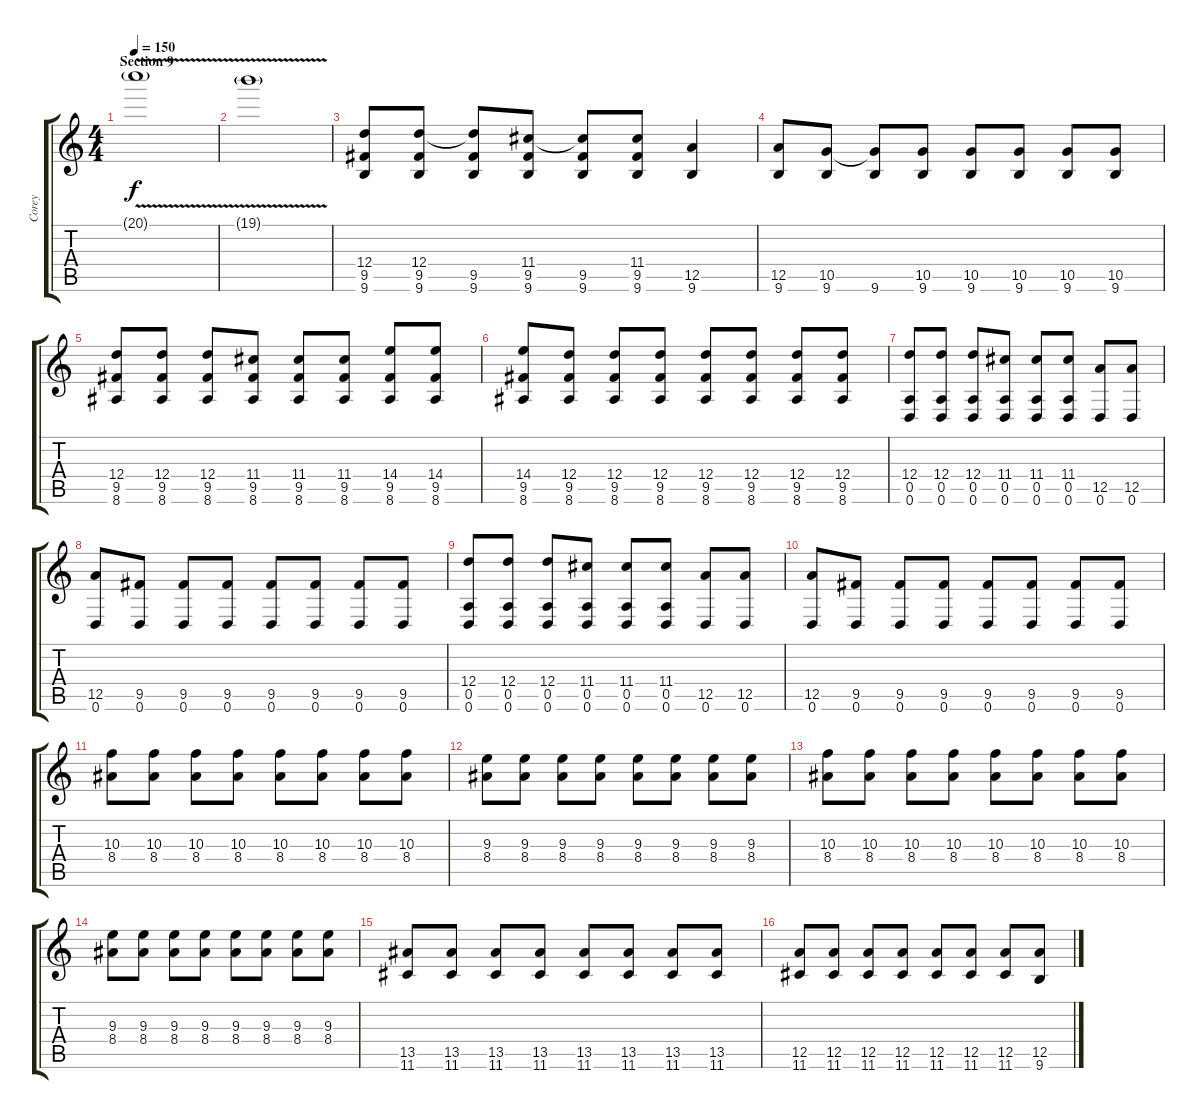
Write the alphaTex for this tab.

\track ("Corey" "Corey") {instrument distortionguitar}
\staff {score tabs}
\tuning (E4 B3 G3 D3 A2 D2) {hide}
\ts (4 4)
\section ("" "Section 9")
\tempo 150
\clef g2
\ks c
20.1{v g}.1{dy f} |
19.1{v g}.1 |
(12.4 9.5 9.6).8 (12.4 9.5 9.6).8 (12.4{t} 9.5 9.6).8 (11.4 9.5 9.6).8 (11.4{t} 9.5 9.6).8 (11.4 9.5 9.6).8 (12.5 9.6).4 |
(12.5 9.6).8 (10.5 9.6).8 (10.5{t} 9.6).8 (10.5 9.6).8 (10.5 9.6).8 (10.5 9.6).8 (10.5 9.6).8 (10.5 9.6).8 |
(12.4 9.5 8.6).8 (12.4 9.5 8.6).8 (12.4 9.5 8.6).8 (11.4 9.5 8.6).8 (11.4 9.5 8.6).8 (11.4 9.5 8.6).8 (14.4 9.5 8.6).8 (14.4 9.5 8.6).8 |
(14.4 9.5 8.6).8 (12.4 9.5 8.6).8 (12.4 9.5 8.6).8 (12.4 9.5 8.6).8 (12.4 9.5 8.6).8 (12.4 9.5 8.6).8 (12.4 9.5 8.6).8 (12.4 9.5 8.6).8 |
(12.4 0.5 0.6).8 (12.4 0.5 0.6).8 (12.4 0.5 0.6).8 (11.4 0.5 0.6).8 (11.4 0.5 0.6).8 (11.4 0.5 0.6).8 (12.5 0.6).8 (12.5 0.6).8 |
(12.5 0.6).8 (9.5 0.6).8 (9.5 0.6).8 (9.5 0.6).8 (9.5 0.6).8 (9.5 0.6).8 (9.5 0.6).8 (9.5 0.6).8 |
(12.4 0.5 0.6).8 (12.4 0.5 0.6).8 (12.4 0.5 0.6).8 (11.4 0.5 0.6).8 (11.4 0.5 0.6).8 (11.4 0.5 0.6).8 (12.5 0.6).8 (12.5 0.6).8 |
(12.5 0.6).8 (9.5 0.6).8 (9.5 0.6).8 (9.5 0.6).8 (9.5 0.6).8 (9.5 0.6).8 (9.5 0.6).8 (9.5 0.6).8 |
(10.3 8.4).8 (10.3 8.4).8 (10.3 8.4).8 (10.3 8.4).8 (10.3 8.4).8 (10.3 8.4).8 (10.3 8.4).8 (10.3 8.4).8 |
(9.3 8.4).8 (9.3 8.4).8 (9.3 8.4).8 (9.3 8.4).8 (9.3 8.4).8 (9.3 8.4).8 (9.3 8.4).8 (9.3 8.4).8 |
(10.3 8.4).8 (10.3 8.4).8 (10.3 8.4).8 (10.3 8.4).8 (10.3 8.4).8 (10.3 8.4).8 (10.3 8.4).8 (10.3 8.4).8 |
(9.3 8.4).8 (9.3 8.4).8 (9.3 8.4).8 (9.3 8.4).8 (9.3 8.4).8 (9.3 8.4).8 (9.3 8.4).8 (9.3 8.4).8 |
(13.5 11.6).8 (13.5 11.6).8 (13.5 11.6).8 (13.5 11.6).8 (13.5 11.6).8 (13.5 11.6).8 (13.5 11.6).8 (13.5 11.6).8 |
(12.5 11.6).8 (12.5 11.6).8 (12.5 11.6).8 (12.5 11.6).8 (12.5 11.6).8 (12.5 11.6).8 (12.5 11.6).8 (12.5 9.6).8
